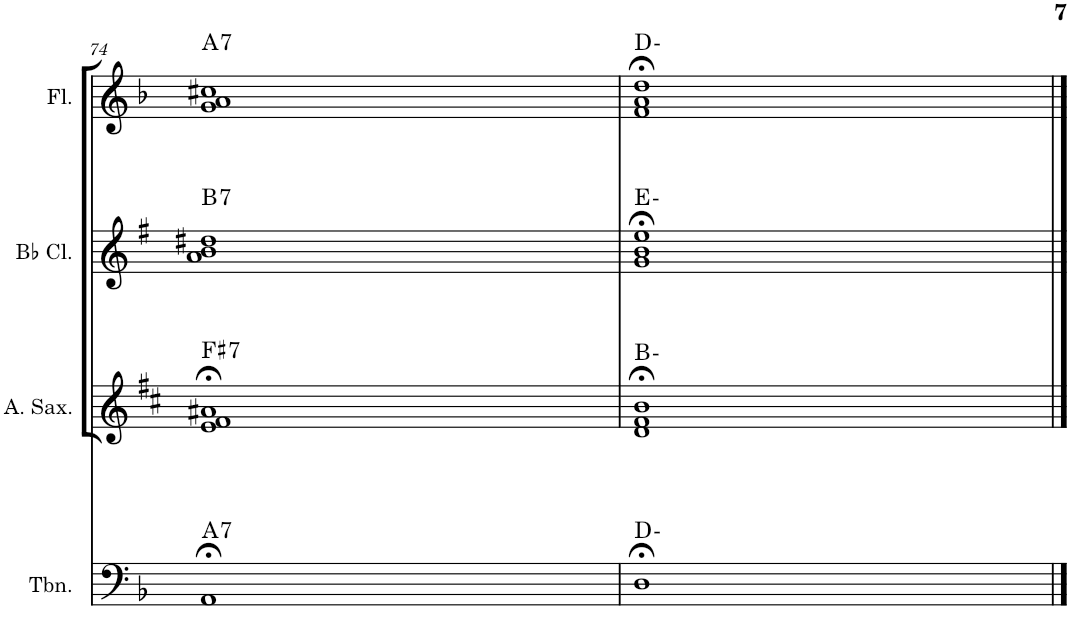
**kern	**harte	**kern	**harte	**kern	**harte	**kern	**harte
*part4	*part4	*part3	*part3	*part2	*part2	*part1	*part1
*staff4	*	*staff3	*	*staff2	*	*staff1	*
*I"Trombone	*	*I"Alto Saxophone	*	*I"Bb Clarinet	*	*I"Flute	*
*I'Tbn.	*	*I'A. Sax.	*	*I'Bb Cl.	*	*I'Fl.	*
!!LO:PB:g=z
*clefF4	*	*clefG2	*	*clefG2	*	*clefG2	*
*	*	*Trd5c9	*	*Trd1c2	*	*	*
*k[b-]	*	*k[f#c#]	*	*k[f#]	*	*k[b-]	*
*M4/4	*	*M4/4	*	*M4/4	*	*M4/4	*
=74	=74	=74	=74	=74	=74	=74	=74
!	!LO:H:kt=7	!	!LO:H:kt=7	!	!LO:H:kt=7	!	!LO:H:kt=7
1AA;<	A:7	1e;< 1f#;< 1a#X;<	F#:7	1a 1b 1dd#X	B:7	1g 1a 1cc#X	A:7
=75	=75	=75	=75	=75	=75	=75	=75
1D;<	D:min	1d;< 1f#;< 1b;<	B:min	1g;< 1b;< 1ee;<	E:min	1f;< 1a;< 1dd;<	D:min
==	==	==	==	==	==	==	==
*-	*-	*-	*-	*-	*-	*-	*-
